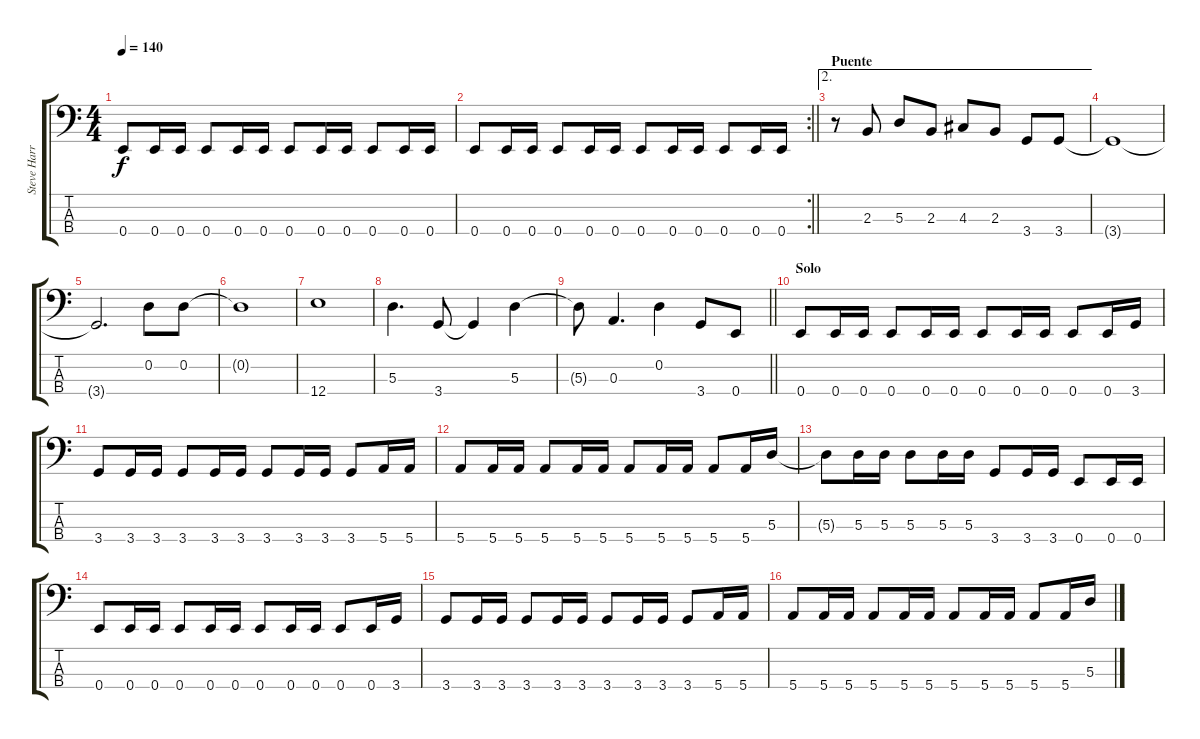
\track ("Steve Harris" "Steve Harr") {instrument electricbassfinger}
\staff {score tabs}
\tuning (G2 D2 A1 E1) {hide}
\ts (4 4)
\tempo 140
\clef f4
\ks c
0.4.8{dy f} 0.4.16 0.4.16 0.4.8 0.4.16 0.4.16 0.4.8 0.4.16 0.4.16 0.4.8 0.4.16 0.4.16 |
\rc 2
\barLineRight lightlight
0.4.8 0.4.16 0.4.16 0.4.8 0.4.16 0.4.16 0.4.8 0.4.16 0.4.16 0.4.8 0.4.16 0.4.16 |
\ae 2
\section ("" "Puente")
r.8 2.3.8 5.3.8 2.3.8 4.3.8 2.3.8 3.4.8 3.4.8 |
3.4{t}.1 |
3.4{t}.2{d} 0.2.8 0.2.8 |
0.2{t}.1 |
12.4.1 |
5.3.4{d} 3.4.8 3.4{t}.4 5.3.4 |
\barLineRight lightlight
5.3{t}.8 0.3.4{d} 0.2.4 3.4.8 0.4.8 |
\section ("" "Solo")
0.4.8 0.4.16 0.4.16 0.4.8 0.4.16 0.4.16 0.4.8 0.4.16 0.4.16 0.4.8 0.4.16 3.4.16 |
3.4.8 3.4.16 3.4.16 3.4.8 3.4.16 3.4.16 3.4.8 3.4.16 3.4.16 3.4.8 5.4.16 5.4.16 |
5.4.8 5.4.16 5.4.16 5.4.8 5.4.16 5.4.16 5.4.8 5.4.16 5.4.16 5.4.8 5.4.16 5.3.16 |
5.3{t}.8 5.3.16 5.3.16 5.3.8 5.3.16 5.3.16 3.4.8 3.4.16 3.4.16 0.4.8 0.4.16 0.4.16 |
0.4.8 0.4.16 0.4.16 0.4.8 0.4.16 0.4.16 0.4.8 0.4.16 0.4.16 0.4.8 0.4.16 3.4.16 |
3.4.8 3.4.16 3.4.16 3.4.8 3.4.16 3.4.16 3.4.8 3.4.16 3.4.16 3.4.8 5.4.16 5.4.16 |
5.4.8 5.4.16 5.4.16 5.4.8 5.4.16 5.4.16 5.4.8 5.4.16 5.4.16 5.4.8 5.4.16 5.3.16
